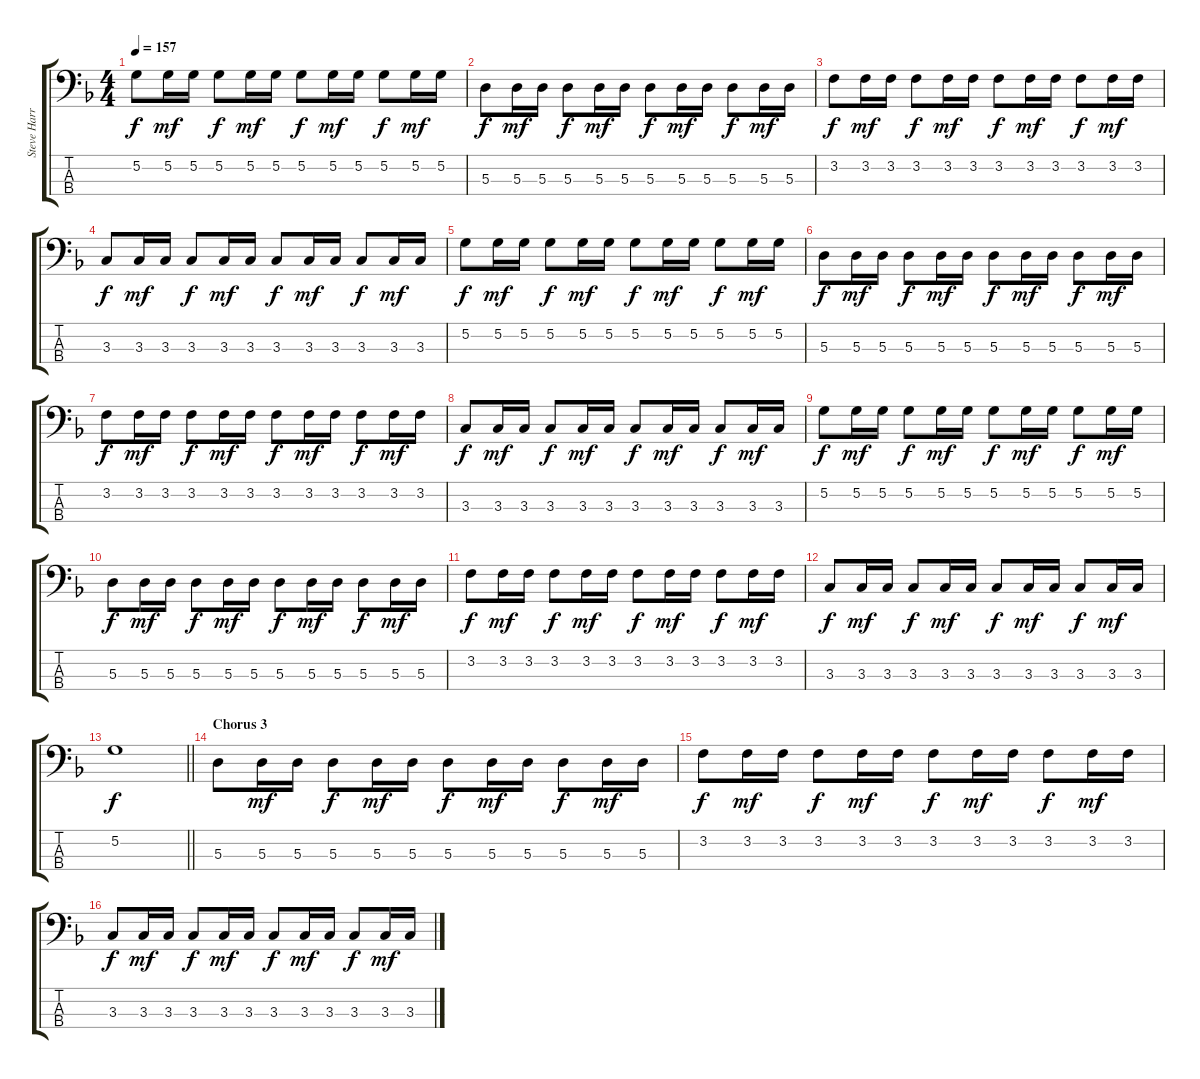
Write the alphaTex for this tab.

\track ("Steve Harris" "Steve Harr") {instrument electricbassfinger}
\staff {score tabs}
\tuning (G2 D2 A1 E1) {hide}
\ts (4 4)
\tempo 157
\clef f4
\ks f
5.2.8{dy f} 5.2.16{dy mf} 5.2.16 5.2.8{dy f} 5.2.16{dy mf} 5.2.16 5.2.8{dy f} 5.2.16{dy mf} 5.2.16 5.2.8{dy f} 5.2.16{dy mf} 5.2.16 |
5.3.8{dy f} 5.3.16{dy mf} 5.3.16 5.3.8{dy f} 5.3.16{dy mf} 5.3.16 5.3.8{dy f} 5.3.16{dy mf} 5.3.16 5.3.8{dy f} 5.3.16{dy mf} 5.3.16 |
3.2.8{dy f} 3.2.16{dy mf} 3.2.16 3.2.8{dy f} 3.2.16{dy mf} 3.2.16 3.2.8{dy f} 3.2.16{dy mf} 3.2.16 3.2.8{dy f} 3.2.16{dy mf} 3.2.16 |
3.3.8{dy f} 3.3.16{dy mf} 3.3.16 3.3.8{dy f} 3.3.16{dy mf} 3.3.16 3.3.8{dy f} 3.3.16{dy mf} 3.3.16 3.3.8{dy f} 3.3.16{dy mf} 3.3.16 |
5.2.8{dy f} 5.2.16{dy mf} 5.2.16 5.2.8{dy f} 5.2.16{dy mf} 5.2.16 5.2.8{dy f} 5.2.16{dy mf} 5.2.16 5.2.8{dy f} 5.2.16{dy mf} 5.2.16 |
5.3.8{dy f} 5.3.16{dy mf} 5.3.16 5.3.8{dy f} 5.3.16{dy mf} 5.3.16 5.3.8{dy f} 5.3.16{dy mf} 5.3.16 5.3.8{dy f} 5.3.16{dy mf} 5.3.16 |
3.2.8{dy f} 3.2.16{dy mf} 3.2.16 3.2.8{dy f} 3.2.16{dy mf} 3.2.16 3.2.8{dy f} 3.2.16{dy mf} 3.2.16 3.2.8{dy f} 3.2.16{dy mf} 3.2.16 |
3.3.8{dy f} 3.3.16{dy mf} 3.3.16 3.3.8{dy f} 3.3.16{dy mf} 3.3.16 3.3.8{dy f} 3.3.16{dy mf} 3.3.16 3.3.8{dy f} 3.3.16{dy mf} 3.3.16 |
5.2.8{dy f} 5.2.16{dy mf} 5.2.16 5.2.8{dy f} 5.2.16{dy mf} 5.2.16 5.2.8{dy f} 5.2.16{dy mf} 5.2.16 5.2.8{dy f} 5.2.16{dy mf} 5.2.16 |
5.3.8{dy f} 5.3.16{dy mf} 5.3.16 5.3.8{dy f} 5.3.16{dy mf} 5.3.16 5.3.8{dy f} 5.3.16{dy mf} 5.3.16 5.3.8{dy f} 5.3.16{dy mf} 5.3.16 |
3.2.8{dy f} 3.2.16{dy mf} 3.2.16 3.2.8{dy f} 3.2.16{dy mf} 3.2.16 3.2.8{dy f} 3.2.16{dy mf} 3.2.16 3.2.8{dy f} 3.2.16{dy mf} 3.2.16 |
3.3.8{dy f} 3.3.16{dy mf} 3.3.16 3.3.8{dy f} 3.3.16{dy mf} 3.3.16 3.3.8{dy f} 3.3.16{dy mf} 3.3.16 3.3.8{dy f} 3.3.16{dy mf} 3.3.16 |
\barLineRight lightlight
5.2.1{dy f} |
\section ("" "Chorus 3")
5.3.8 5.3.16{dy mf} 5.3.16 5.3.8{dy f} 5.3.16{dy mf} 5.3.16 5.3.8{dy f} 5.3.16{dy mf} 5.3.16 5.3.8{dy f} 5.3.16{dy mf} 5.3.16 |
3.2.8{dy f} 3.2.16{dy mf} 3.2.16 3.2.8{dy f} 3.2.16{dy mf} 3.2.16 3.2.8{dy f} 3.2.16{dy mf} 3.2.16 3.2.8{dy f} 3.2.16{dy mf} 3.2.16 |
3.3.8{dy f} 3.3.16{dy mf} 3.3.16 3.3.8{dy f} 3.3.16{dy mf} 3.3.16 3.3.8{dy f} 3.3.16{dy mf} 3.3.16 3.3.8{dy f} 3.3.16{dy mf} 3.3.16
